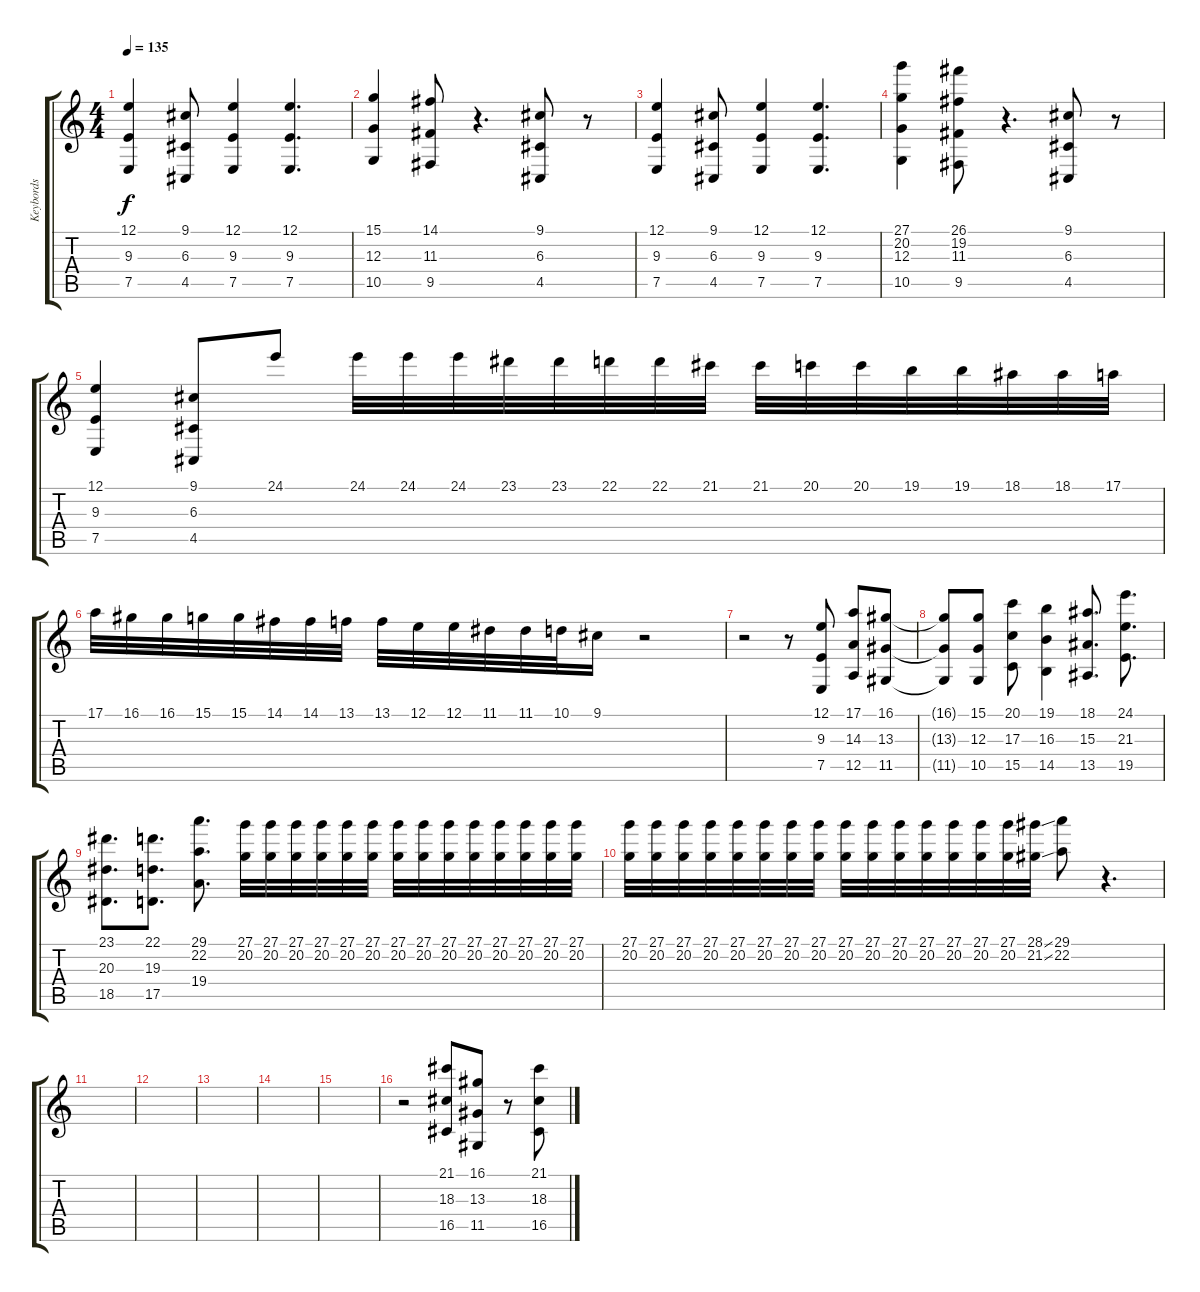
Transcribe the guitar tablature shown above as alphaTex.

\track ("Keybords" "Keybords") {instrument stringensemble1}
\staff {score tabs}
\tuning (E4 B3 G3 D3 A2 E2) {hide}
\ts (4 4)
\tempo 135
\clef g2
\ks c
(12.1 9.3 7.5).4{dy f} (9.1 6.3 4.5).8 (12.1 9.3 7.5).4 (12.1 9.3 7.5).4{d} |
(15.1 12.3 10.5).4{volume 16} (14.1 11.3 9.5).8 r.4{d} (9.1 6.3 4.5).8{volume 14} r.8 |
(12.1 9.3 7.5).4 (9.1 6.3 4.5).8 (12.1 9.3 7.5).4 (12.1 9.3 7.5).4{d} |
(27.1 20.2 12.3 10.5).4{volume 16} (26.1 19.2 11.3 9.5).8 r.4{d} (9.1 6.3 4.5).8{volume 14} r.8 |
(12.1 9.3 7.5).4 (9.1 6.3 4.5).8 24.1.8{volume 16} 24.1.32{volume 10} 24.1.32 24.1.32 23.1.32 23.1.32 22.1.32 22.1.32 21.1.32 21.1.32 20.1.32 20.1.32 19.1.32 19.1.32 18.1.32 18.1.32 17.1.32 |
17.1.32 16.1.32 16.1.32 15.1.32 15.1.32 14.1.32 14.1.32 13.1.32 13.1.32 12.1.32 12.1.32 11.1.32 11.1.32 10.1.32 9.1.16 r.2 |
r.2 r.8 (12.1 9.3 7.5).8{volume 16} (17.1 14.3 12.5).8 (16.1 13.3 11.5).8 |
(16.1{t} 13.3{t} 11.5{t}).8 (15.1 12.3 10.5).8 (20.1 17.3 15.5).8 (19.1 16.3 14.5).4 (18.1 15.3 13.5).8{d} (24.1 21.3 19.5).8{d} |
(23.1 20.3 18.5).8{d} (22.1 19.3 17.5).8{d} (29.1 22.2 19.4).8{d} (27.1 20.2).32 (27.1 20.2).32 (27.1 20.2).32 (27.1 20.2).32 (27.1 20.2).32 (27.1 20.2).32 (27.1 20.2).32 (27.1 20.2).32 (27.1 20.2).32 (27.1 20.2).32 (27.1 20.2).32 (27.1 20.2).32 (27.1 20.2).32 (27.1 20.2).32 |
(27.1 20.2).32 (27.1 20.2).32 (27.1 20.2).32 (27.1 20.2).32 (27.1 20.2).32 (27.1 20.2).32 (27.1 20.2).32 (27.1 20.2).32 (27.1 20.2).32 (27.1 20.2).32 (27.1 20.2).32 (27.1 20.2).32 (27.1 20.2).32 (27.1 20.2).32 (27.1 20.2).32 (28.1{ss} 21.2{ss}).32 (29.1 22.2).8 r.4{d} |
|
|
|
|
|
r.2 (21.1 18.3 16.5).8 (16.1 13.3 11.5).8 r.8 (21.1 18.3 16.5).8
